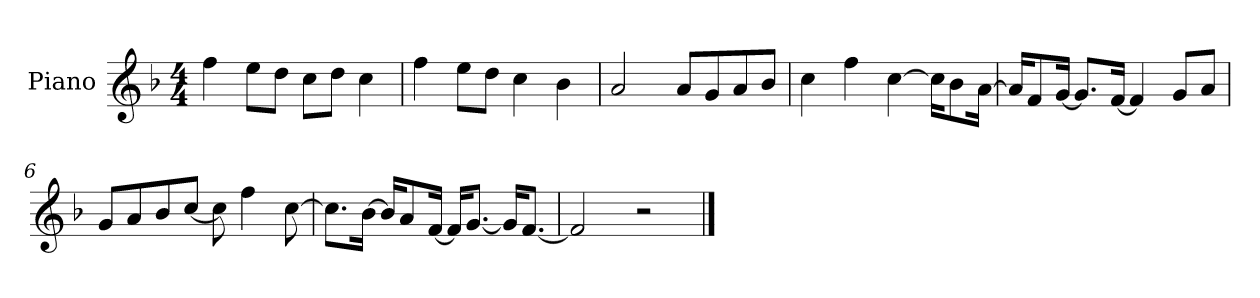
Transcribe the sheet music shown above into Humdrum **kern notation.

**kern
*part1
*staff1
*I"Piano
*I'P-no
*clefG2
*k[b-]
*M4/4
*MM90
=1
4ff\
8ee\L
8dd\J
8cc\L
8dd\J
4cc\
=2
4ff\
8ee\L
8dd\J
4cc\
4b-\
=3
2a/
8a/L
8g/
8a/
8b-/J
=4
4cc\
4ff\
[4cc\
16cc\KL]
8b-\
[16a\Jk
=5
16a/KL]
8f/
[16g/Jk
8.g/L]
[16f/Jk
4f/]
8g/L
8a/J
=6
8g/L
8a/
8b-/
[8cc/J
8cc\]
4ff\
[8cc\
!!LO:LB:g=z
=7
8.cc\L]
[16b-\Jk
16b-/KL]
8a/
[16f/Jk
16f/KL]
[8.g/J
16g/KL]
[8.f/J
=8
2f/]
2r
==
*-
